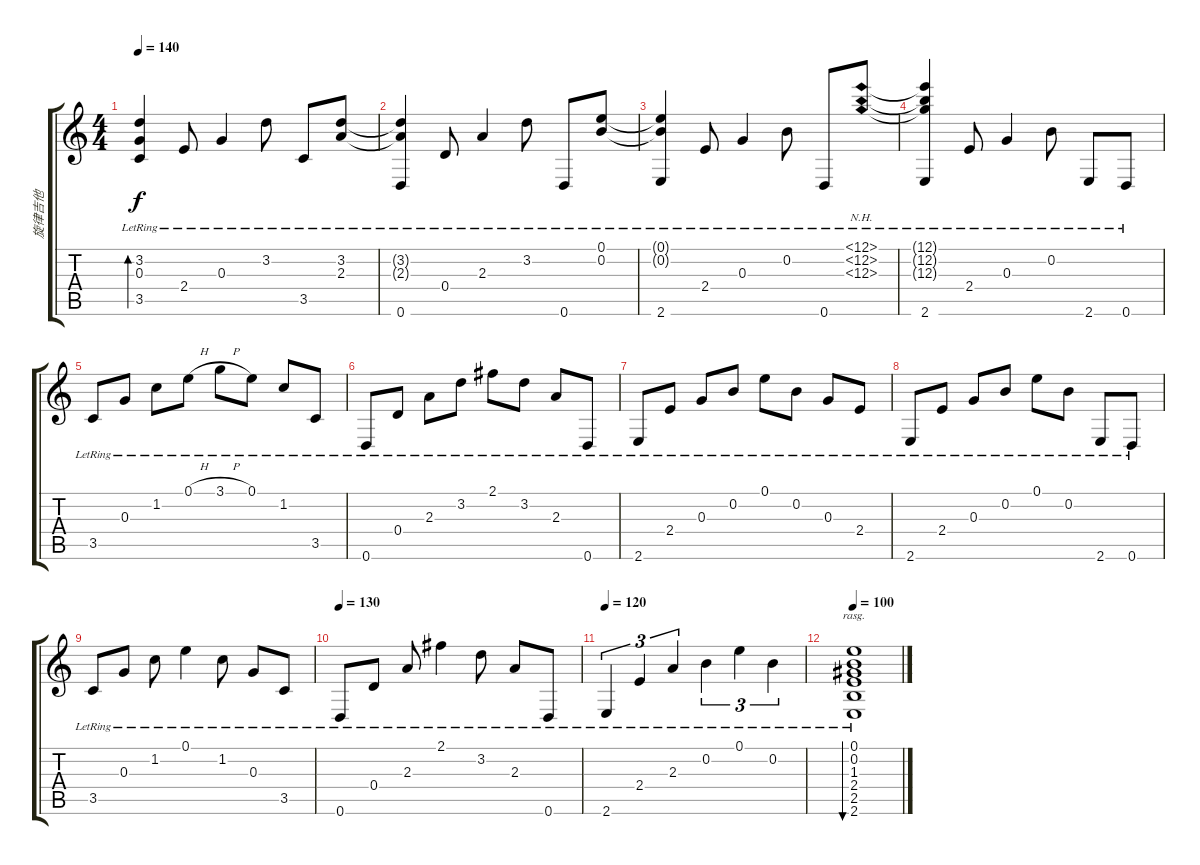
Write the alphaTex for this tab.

\track ("旋律吉他" "旋律吉他") {instrument acousticguitarnylon}
\staff {score tabs}
\tuning (E4 B3 G3 D3 A2 D2) {hide}
\ts (4 4)
\tempo 140
\clef g2
\ks c
(3.2{lr} 0.3{lr} 3.5{lr}).4{bd 60 dy f} 2.4{lr}.8 0.3{lr}.4 3.2{lr}.8 3.5{lr}.8 (3.2{lr} 2.3{lr}).8 |
(3.2{t} 2.3{t} 0.6{lr}).4 0.4{lr}.8 2.3{lr}.4 3.2{lr}.8 0.6{lr}.8 (0.1{lr} 0.2{lr}).8 |
(0.1{t} 0.2{t} 2.6{lr}).4 2.4{lr}.8 0.3{lr}.4 0.2{lr}.8 0.6{lr}.8 (12.1{nh lr} 12.2{nh lr} 12.3{nh lr}).8 |
(12.1{t} 12.2{t} 12.3{t} 2.6{lr}).4 2.4{lr}.8 0.3{lr}.4 0.2{lr}.8 2.6{lr}.8 0.6{lr}.8 |
3.5{lr}.8 0.3{lr}.8 1.2{lr}.8 0.1{h lr}.8 3.1{h lr}.8 0.1{lr}.8 1.2{lr}.8 3.5{lr}.8 |
0.6{lr}.8 0.4{lr}.8 2.3{lr}.8 3.2{lr}.8 2.1{lr}.8 3.2{lr}.8 2.3{lr}.8 0.6{lr}.8 |
2.6{lr}.8 2.4{lr}.8 0.3{lr}.8 0.2{lr}.8 0.1{lr}.8 0.2{lr}.8 0.3{lr}.8 2.4{lr}.8 |
2.6{lr}.8 2.4{lr}.8 0.3{lr}.8 0.2{lr}.8 0.1{lr}.8 0.2{lr}.8 2.6{lr}.8 0.6{lr}.8 |
3.5{lr}.8 0.3{lr}.8 1.2{lr}.8 0.1{lr}.4 1.2{lr}.8 0.3{lr}.8 3.5{lr}.8 |
\tempo 130
0.6{lr}.8 0.4{lr}.8 2.3{lr}.8 2.1{lr}.4 3.2{lr}.8 2.3{lr}.8 0.6{lr}.8 |
\tempo 120
2.6{lr}.4{tu (3 2)} 2.4{lr}.4{tu (3 2)} 2.3{lr}.4{tu (3 2)} 0.2{lr}.4{tu (3 2)} 0.1{lr}.4{tu (3 2)} 0.2{lr}.4{tu (3 2)} |
\tempo 100
(0.1{lr} 0.2{lr} 1.3{lr} 2.4{lr} 2.5{lr} 2.6{lr}).1{bu 240 rasg ii}
